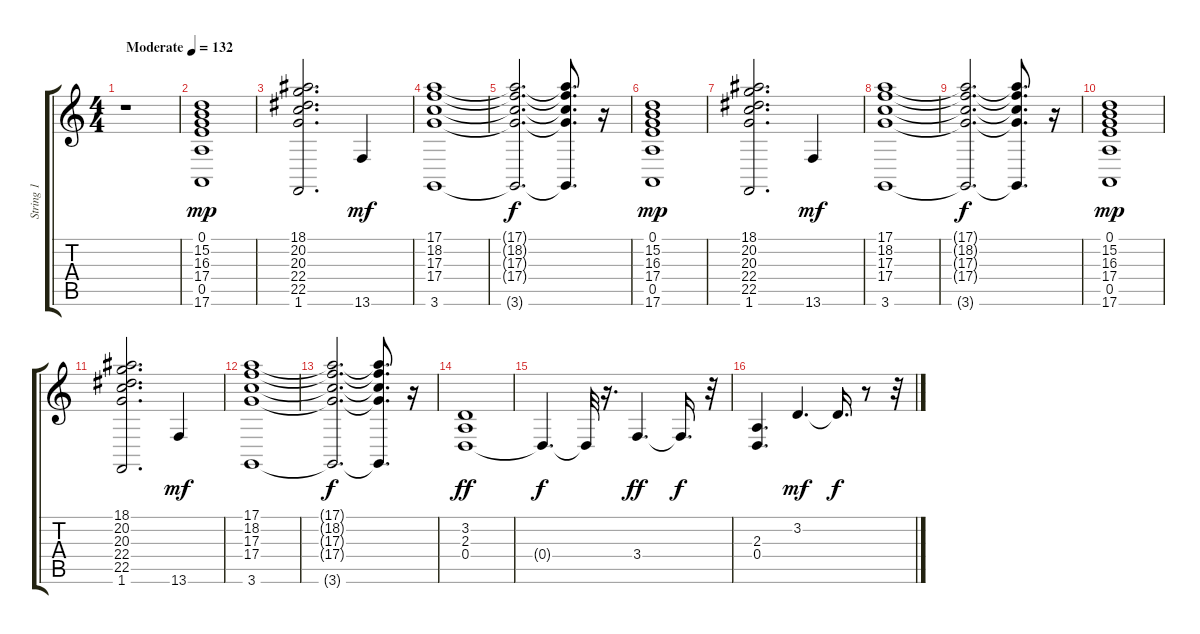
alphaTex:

\track ("String 1" "String 1") {instrument stringensemble1}
\staff {score tabs}
\tuning (E4 B3 G3 D3 A2 E2) {hide}
\ts (4 4)
\tempo (132 "Moderate")
\clef g2
\ks c
r.1{dy mp instrument stringensemble1} |
(0.1 15.2 16.3 17.4 0.5 17.6).1{balance 7} |
(18.1 20.2 20.3 22.4 22.5 1.6).2{d} 13.6.4{dy mf} |
(17.1 18.2 17.3 17.4 3.6).1 |
(17.1{t} 18.2{t} 17.3{t} 17.4{t} 3.6{t}).2{d dy f} (17.1{t} 18.2{t} 17.3{t} 17.4{t} 3.6{t}).8{d} r.16 |
(0.1 15.2 16.3 17.4 0.5 17.6).1{dy mp} |
(18.1 20.2 20.3 22.4 22.5 1.6).2{d} 13.6.4{dy mf} |
(17.1 18.2 17.3 17.4 3.6).1 |
(17.1{t} 18.2{t} 17.3{t} 17.4{t} 3.6{t}).2{d dy f} (17.1{t} 18.2{t} 17.3{t} 17.4{t} 3.6{t}).8{d} r.16 |
(0.1 15.2 16.3 17.4 0.5 17.6).1{dy mp} |
(18.1 20.2 20.3 22.4 22.5 1.6).2{d} 13.6.4{dy mf} |
(17.1 18.2 17.3 17.4 3.6).1 |
(17.1{t} 18.2{t} 17.3{t} 17.4{t} 3.6{t}).2{d dy f} (17.1{t} 18.2{t} 17.3{t} 17.4{t} 3.6{t}).8{d} r.16 |
(3.2 2.3 0.4).1{dy ff} |
0.4{t}.4{d dy f} 0.4{t}.32 r.16{d} 3.4.4{d dy ff} 3.4{t}.16{d dy f} r.32 |
(2.3 0.4).4{d} 3.2.4{d dy mf} 3.2{t}.16{d dy f} r.8 r.32
